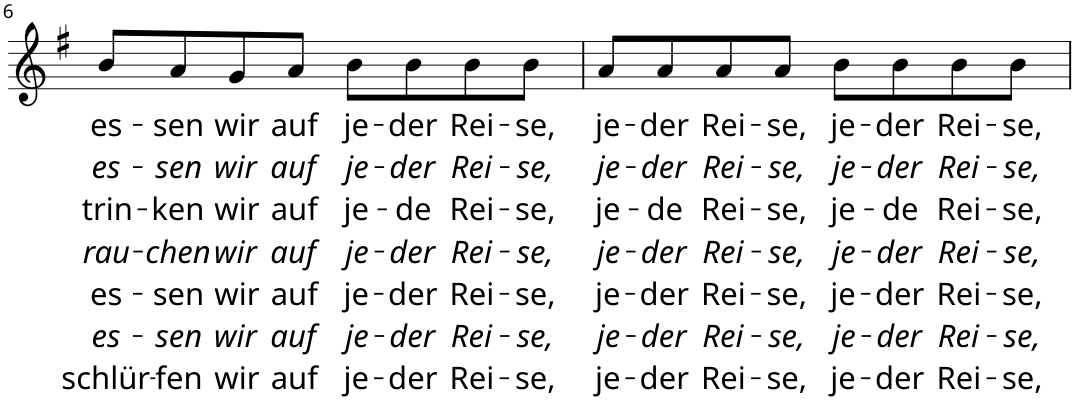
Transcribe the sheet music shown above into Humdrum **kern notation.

**kern	**text	**text	**text	**text	**text	**text	**text
*part1	*part1	*part1	*part1	*part1	*part1	*part1	*part1
*staff1	*staff1	*staff1	*staff1	*staff1	*staff1	*staff1	*staff1
*I"Piano, \new:Lied	*	*	*	*	*	*	*
*I'Pno.	*	*	*	*	*	*	*
!!LO:PB:g=z
*clefG2	*	*	*	*	*	*	*
*k[f#]	*	*	*	*	*	*	*
*M4/4	*	*	*	*	*	*	*
=6	=6	=6	=6	=6	=6	=6	=6
!	!LO:LY:b	!LO:LY:b	!LO:LY:b	!LO:LY:b	!LO:LY:b	!LO:LY:b	!LO:LY:b
8b/L	es-	es-	trin-	rau-	es-	es-	schlür-
!	!LO:LY:b	!LO:LY:b	!LO:LY:b	!LO:LY:b	!LO:LY:b	!LO:LY:b	!LO:LY:b
8a/	-sen	-sen	-ken	-chen	-sen	-sen	-fen
!	!LO:LY:b	!LO:LY:b	!LO:LY:b	!LO:LY:b	!LO:LY:b	!LO:LY:b	!LO:LY:b
8g/	wir	wir	wir	wir	wir	wir	wir
!	!LO:LY:b	!LO:LY:b	!LO:LY:b	!LO:LY:b	!LO:LY:b	!LO:LY:b	!LO:LY:b
8a/J	auf	auf	auf	auf	auf	auf	auf
!	!LO:LY:b	!LO:LY:b	!LO:LY:b	!LO:LY:b	!LO:LY:b	!LO:LY:b	!LO:LY:b
8b\L	je-	je-	je-	je-	je-	je-	je-
!	!LO:LY:b	!LO:LY:b	!LO:LY:b	!LO:LY:b	!LO:LY:b	!LO:LY:b	!LO:LY:b
8b\	-der	-der	-de	-der	-der	-der	-der
!	!LO:LY:b	!LO:LY:b	!LO:LY:b	!LO:LY:b	!LO:LY:b	!LO:LY:b	!LO:LY:b
8b\	Rei-	Rei-	Rei-	Rei-	Rei-	Rei-	Rei-
!	!LO:LY:b	!LO:LY:b	!LO:LY:b	!LO:LY:b	!LO:LY:b	!LO:LY:b	!LO:LY:b
8b\J	-se,	-se,	-se,	-se,	-se,	-se,	-se,
=7	=7	=7	=7	=7	=7	=7	=7
!	!LO:LY:b	!LO:LY:b	!LO:LY:b	!LO:LY:b	!LO:LY:b	!LO:LY:b	!LO:LY:b
8a/L	je-	je-	je-	je-	je-	je-	je-
!	!LO:LY:b	!LO:LY:b	!LO:LY:b	!LO:LY:b	!LO:LY:b	!LO:LY:b	!LO:LY:b
8a/	-der	-der	-de	-der	-der	-der	-der
!	!LO:LY:b	!LO:LY:b	!LO:LY:b	!LO:LY:b	!LO:LY:b	!LO:LY:b	!LO:LY:b
8a/	Rei-	Rei-	Rei-	Rei-	Rei-	Rei-	Rei-
!	!LO:LY:b	!LO:LY:b	!LO:LY:b	!LO:LY:b	!LO:LY:b	!LO:LY:b	!LO:LY:b
8a/J	-se,	-se,	-se,	-se,	-se,	-se,	-se,
!	!LO:LY:b	!LO:LY:b	!LO:LY:b	!LO:LY:b	!LO:LY:b	!LO:LY:b	!LO:LY:b
8b\L	je-	je-	je-	je-	je-	je-	je-
!	!LO:LY:b	!LO:LY:b	!LO:LY:b	!LO:LY:b	!LO:LY:b	!LO:LY:b	!LO:LY:b
8b\	-der	-der	-de	-der	-der	-der	-der
!	!LO:LY:b	!LO:LY:b	!LO:LY:b	!LO:LY:b	!LO:LY:b	!LO:LY:b	!LO:LY:b
8b\	Rei-	Rei-	Rei-	Rei-	Rei-	Rei-	Rei-
!	!LO:LY:b	!LO:LY:b	!LO:LY:b	!LO:LY:b	!LO:LY:b	!LO:LY:b	!LO:LY:b
8b\J	-se,	-se,	-se,	-se,	-se,	-se,	-se,
=	=	=	=	=	=	=	=
*-	*-	*-	*-	*-	*-	*-	*-
